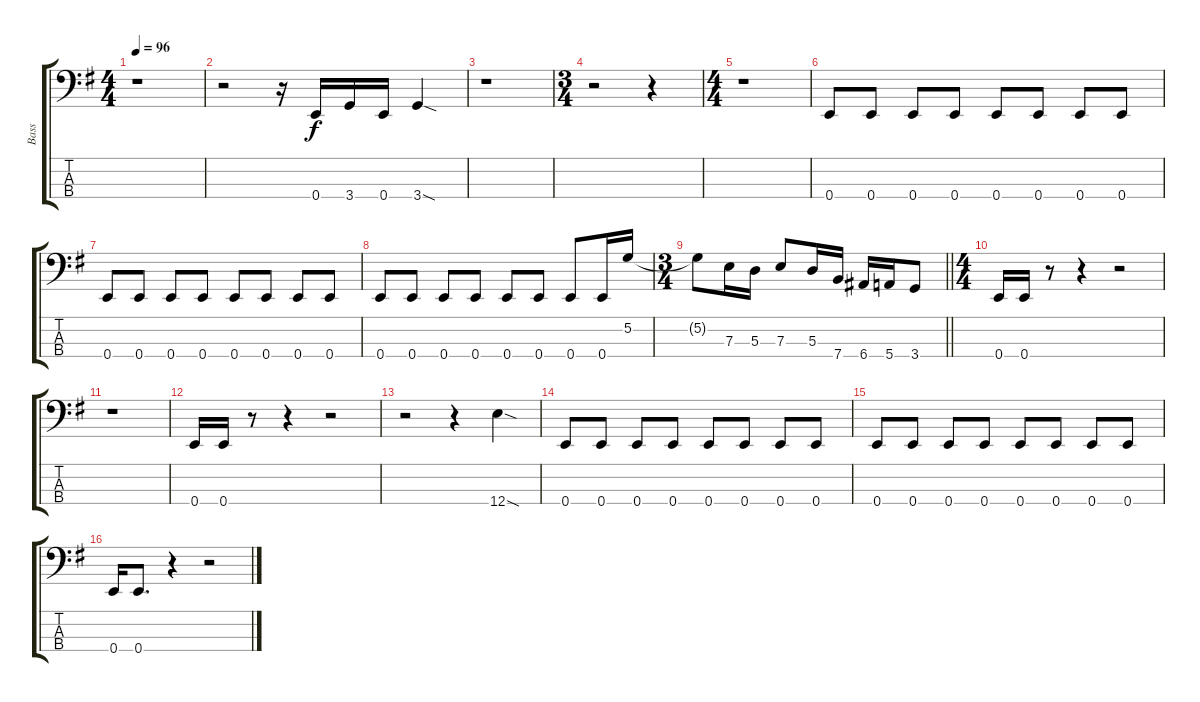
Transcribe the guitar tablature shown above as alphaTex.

\track ("Bass" "Bass") {instrument electricbassfinger}
\staff {score tabs}
\tuning (G2 D2 A1 E1) {hide}
\ts (4 4)
\tempo 96
\clef f4
\ks g
r.1{dy f instrument electricbassfinger} |
r.2 r.16 0.4.16 3.4.16 0.4.16 3.4{sod}.4 |
r.1 |
\ts (3 4)
r.2 r.4 |
\ts (4 4)
r.1 |
0.4.8 0.4.8 0.4.8 0.4.8 0.4.8 0.4.8 0.4.8 0.4.8 |
0.4.8 0.4.8 0.4.8 0.4.8 0.4.8 0.4.8 0.4.8 0.4.8 |
0.4.8 0.4.8 0.4.8 0.4.8 0.4.8 0.4.8 0.4.8 0.4.16 5.2.16 |
\ts (3 4)
\barLineRight lightlight
5.2{t}.8 7.3.16 5.3.16 7.3.8 5.3.16 7.4.16 6.4.16 5.4.16 3.4.8 |
\ts (4 4)
0.4.16 0.4.16 r.8 r.4 r.2 |
r.1 |
0.4.16 0.4.16 r.8 r.4 r.2 |
r.2 r.4 12.4{sod}.4 |
0.4.8 0.4.8 0.4.8 0.4.8 0.4.8 0.4.8 0.4.8 0.4.8 |
0.4.8 0.4.8 0.4.8 0.4.8 0.4.8 0.4.8 0.4.8 0.4.8 |
0.4.16 0.4.8{d} r.4 r.2
